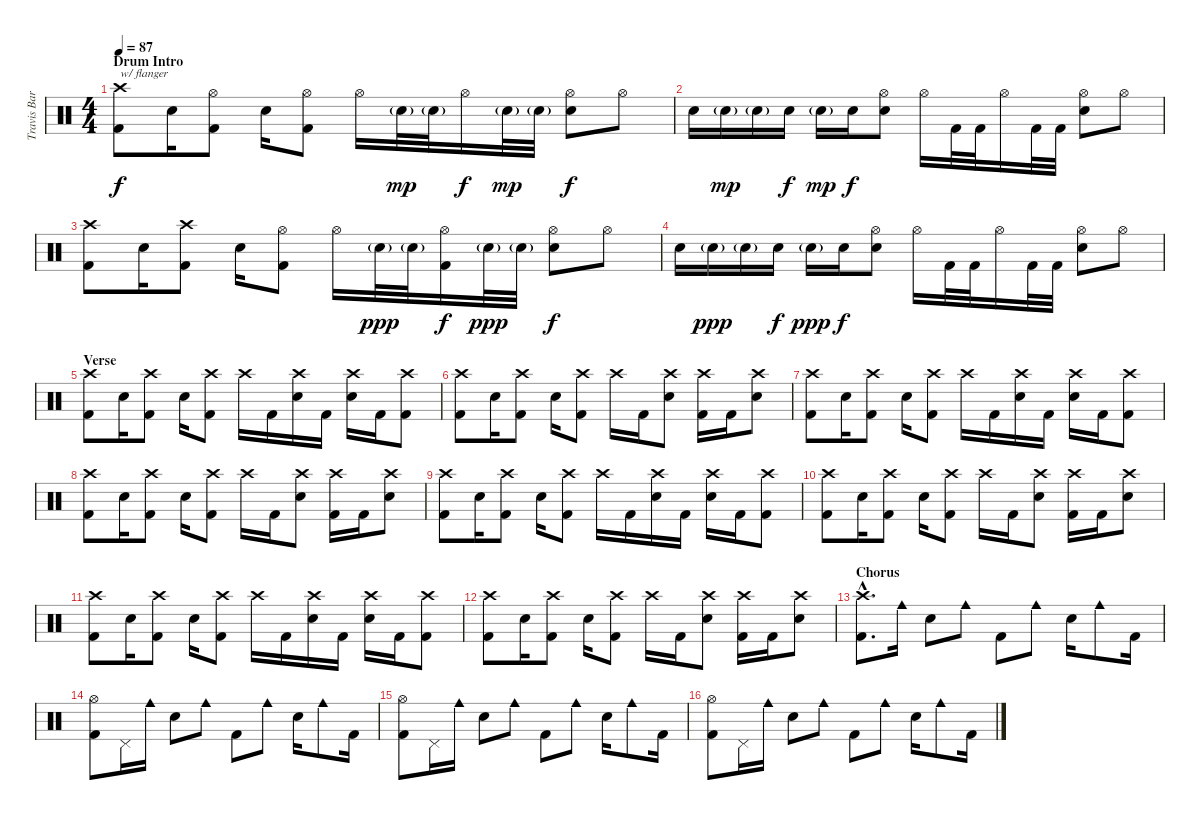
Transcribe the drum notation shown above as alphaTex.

\track ("Travis Barker" "Travis Bar") {instrument percussion}
\staff {score}
\articulation defaults
\ts (4 4)
\section ("" "Drum Intro")
\tempo 87
\clef neutral
\ks c
("Crash high (hit)" "Kick (hit) 2").8{txt "w/ flanger" dy f balance 16} "Electric Snare (hit)".16 ("Hi-Hat (open)" "Kick (hit) 2").8 "Electric Snare (hit)".16 ("Hi-Hat (open)" "Kick (hit) 2").8 "Hi-Hat (open)".16 "Electric Snare (hit)"{g}.32{dy mp} "Electric Snare (hit)"{g}.32 "Hi-Hat (open)".16{dy f} "Electric Snare (hit)"{g}.32{dy mp} "Electric Snare (hit)"{g}.32 ("Hi-Hat (open)" "Electric Snare (hit)").8{dy f} "Hi-Hat (open)".8 |
"Electric Snare (hit)".16{balance 0} "Electric Snare (hit)"{g}.16{dy mp} "Electric Snare (hit)"{g}.16 "Electric Snare (hit)".16{dy f} "Electric Snare (hit)"{g}.16{dy mp} "Electric Snare (hit)".16{dy f} ("Hi-Hat (open)" "Electric Snare (hit)").8 "Hi-Hat (open)".16 "Kick (hit) 2".32 "Kick (hit) 2".32 "Hi-Hat (open)".16 "Kick (hit) 2".32 "Kick (hit) 2".32 ("Hi-Hat (open)" "Electric Snare (hit)").8 "Hi-Hat (open)".8 |
("Crash high (hit)" "Kick (hit) 2").8{balance 16} "Electric Snare (hit)".16 ("Crash high (hit)" "Kick (hit) 2").8 "Electric Snare (hit)".16 ("Hi-Hat (open)" "Kick (hit) 2").8 "Hi-Hat (open)".16 "Electric Snare (hit)"{g}.32{dy ppp} "Electric Snare (hit)"{g}.32 ("Hi-Hat (open)" "Kick (hit) 2").16{dy f} "Electric Snare (hit)"{g}.32{dy ppp} "Electric Snare (hit)"{g}.32 ("Hi-Hat (open)" "Electric Snare (hit)").8{dy f} "Hi-Hat (open)".8 |
"Electric Snare (hit)".16{balance 0} "Electric Snare (hit)"{g}.16{dy ppp} "Electric Snare (hit)"{g}.16 "Electric Snare (hit)".16{dy f} "Electric Snare (hit)"{g}.16{dy ppp} "Electric Snare (hit)".16{dy f} ("Hi-Hat (open)" "Electric Snare (hit)").8 "Hi-Hat (open)".16 "Kick (hit) 2".32 "Kick (hit) 2".32 "Hi-Hat (open)".16 "Kick (hit) 2".32 "Kick (hit) 2".32 ("Hi-Hat (open)" "Electric Snare (hit)").8 "Hi-Hat (open)".8 |
\section ("" "Verse")
("Crash high (hit)" "Kick (hit) 2").8{balance 8} "Electric Snare (hit)".16 ("Crash high (hit)" "Kick (hit) 2").8 "Electric Snare (hit)".16 ("Crash high (hit)" "Kick (hit) 2").8 "Crash high (hit)".16 "Kick (hit) 2".16 ("Crash high (hit)" "Electric Snare (hit)").16 "Kick (hit) 2".16 ("Crash high (hit)" "Electric Snare (hit)").16 "Kick (hit) 2".16 ("Crash high (hit)" "Kick (hit) 2").8 |
("Crash high (hit)" "Kick (hit) 2").8 "Electric Snare (hit)".16 ("Crash high (hit)" "Kick (hit) 2").8 "Electric Snare (hit)".16 ("Crash high (hit)" "Kick (hit) 2").8 "Crash high (hit)".16 "Kick (hit) 2".16 ("Crash high (hit)" "Electric Snare (hit)").8 ("Crash high (hit)" "Kick (hit) 2").16 "Kick (hit) 2".16 ("Crash high (hit)" "Electric Snare (hit)").8 |
("Crash high (hit)" "Kick (hit) 2").8 "Electric Snare (hit)".16 ("Crash high (hit)" "Kick (hit) 2").8 "Electric Snare (hit)".16 ("Crash high (hit)" "Kick (hit) 2").8 "Crash high (hit)".16 "Kick (hit) 2".16 ("Crash high (hit)" "Electric Snare (hit)").16 "Kick (hit) 2".16 ("Crash high (hit)" "Electric Snare (hit)").16 "Kick (hit) 2".16 ("Crash high (hit)" "Kick (hit) 2").8 |
("Crash high (hit)" "Kick (hit) 2").8 "Electric Snare (hit)".16 ("Crash high (hit)" "Kick (hit) 2").8 "Electric Snare (hit)".16 ("Crash high (hit)" "Kick (hit) 2").8 "Crash high (hit)".16 "Kick (hit) 2".16 ("Crash high (hit)" "Electric Snare (hit)").8 ("Crash high (hit)" "Kick (hit) 2").16 "Kick (hit) 2".16 ("Crash high (hit)" "Electric Snare (hit)").8 |
("Crash high (hit)" "Kick (hit) 2").8 "Electric Snare (hit)".16 ("Crash high (hit)" "Kick (hit) 2").8 "Electric Snare (hit)".16 ("Crash high (hit)" "Kick (hit) 2").8 "Crash high (hit)".16 "Kick (hit) 2".16 ("Crash high (hit)" "Electric Snare (hit)").16 "Kick (hit) 2".16 ("Crash high (hit)" "Electric Snare (hit)").16 "Kick (hit) 2".16 ("Crash high (hit)" "Kick (hit) 2").8 |
("Crash high (hit)" "Kick (hit) 2").8 "Electric Snare (hit)".16 ("Crash high (hit)" "Kick (hit) 2").8 "Electric Snare (hit)".16 ("Crash high (hit)" "Kick (hit) 2").8 "Crash high (hit)".16 "Kick (hit) 2".16 ("Crash high (hit)" "Electric Snare (hit)").8 ("Crash high (hit)" "Kick (hit) 2").16 "Kick (hit) 2".16 ("Crash high (hit)" "Electric Snare (hit)").8 |
("Crash high (hit)" "Kick (hit) 2").8 "Electric Snare (hit)".16 ("Crash high (hit)" "Kick (hit) 2").8 "Electric Snare (hit)".16 ("Crash high (hit)" "Kick (hit) 2").8 "Crash high (hit)".16 "Kick (hit) 2".16 ("Crash high (hit)" "Electric Snare (hit)").16 "Kick (hit) 2".16 ("Crash high (hit)" "Electric Snare (hit)").16 "Kick (hit) 2".16 ("Crash high (hit)" "Kick (hit) 2").8 |
("Crash high (hit)" "Kick (hit) 2").8 "Electric Snare (hit)".16 ("Crash high (hit)" "Kick (hit) 2").8 "Electric Snare (hit)".16 ("Crash high (hit)" "Kick (hit) 2").8 "Crash high (hit)".16 "Kick (hit) 2".16 ("Crash high (hit)" "Electric Snare (hit)").8 ("Crash high (hit)" "Kick (hit) 2").16 "Kick (hit) 2".16 ("Crash high (hit)" "Electric Snare (hit)").8 |
\section ("" "Chorus")
("Crash high (hit)"{hac} "Kick (hit) 2"{hac}).8{d} "Cowbell medium (hit)".16 "Electric Snare (hit)".8 "Cowbell medium (hit)".8 "Kick (hit) 2".8 "Cowbell medium (hit)".8 "Electric Snare (hit)".16 "Cowbell medium (hit)".8 "Kick (hit) 2".16 |
("Hi-Hat (open)" "Kick (hit) 2").8 "Pedal Hi-Hat (hit)".16 "Cowbell medium (hit)".16 "Electric Snare (hit)".8 "Cowbell medium (hit)".8 "Kick (hit) 2".8 "Cowbell medium (hit)".8 "Electric Snare (hit)".16 "Cowbell medium (hit)".8 "Kick (hit) 2".16 |
("Hi-Hat (open)" "Kick (hit) 2").8 "Pedal Hi-Hat (hit)".16 "Cowbell medium (hit)".16 "Electric Snare (hit)".8 "Cowbell medium (hit)".8 "Kick (hit) 2".8 "Cowbell medium (hit)".8 "Electric Snare (hit)".16 "Cowbell medium (hit)".8 "Kick (hit) 2".16 |
("Hi-Hat (open)" "Kick (hit) 2").8 "Pedal Hi-Hat (hit)".16 "Cowbell medium (hit)".16 "Electric Snare (hit)".8 "Cowbell medium (hit)".8 "Kick (hit) 2".8 "Cowbell medium (hit)".8 "Electric Snare (hit)".16 "Cowbell medium (hit)".8 "Kick (hit) 2".16
